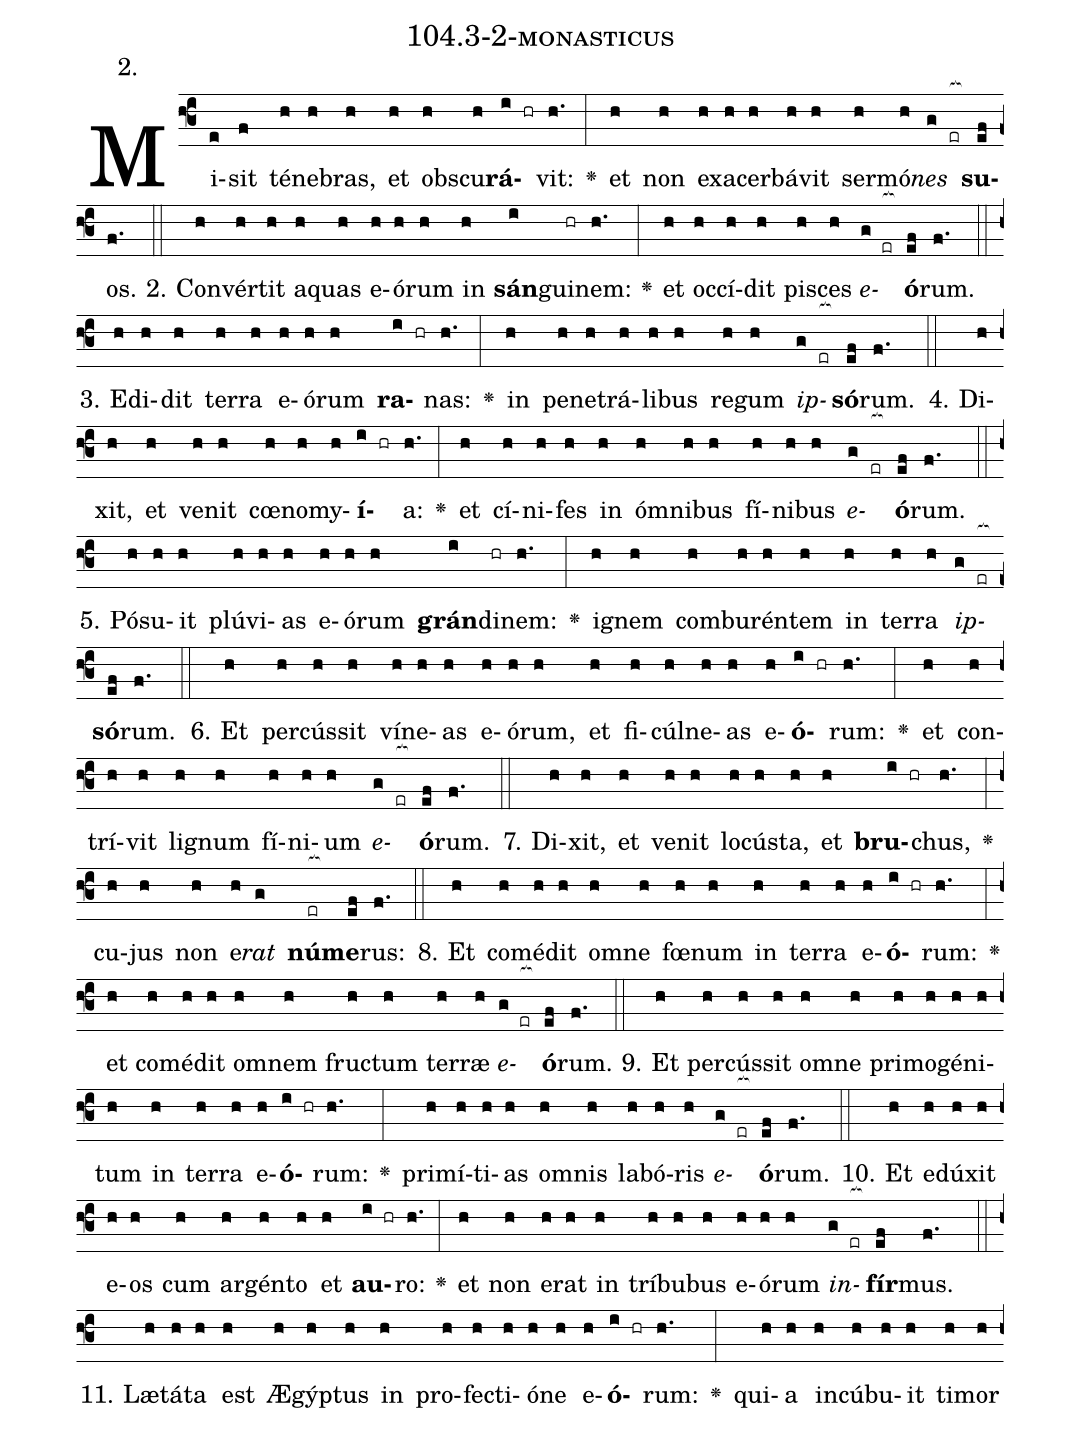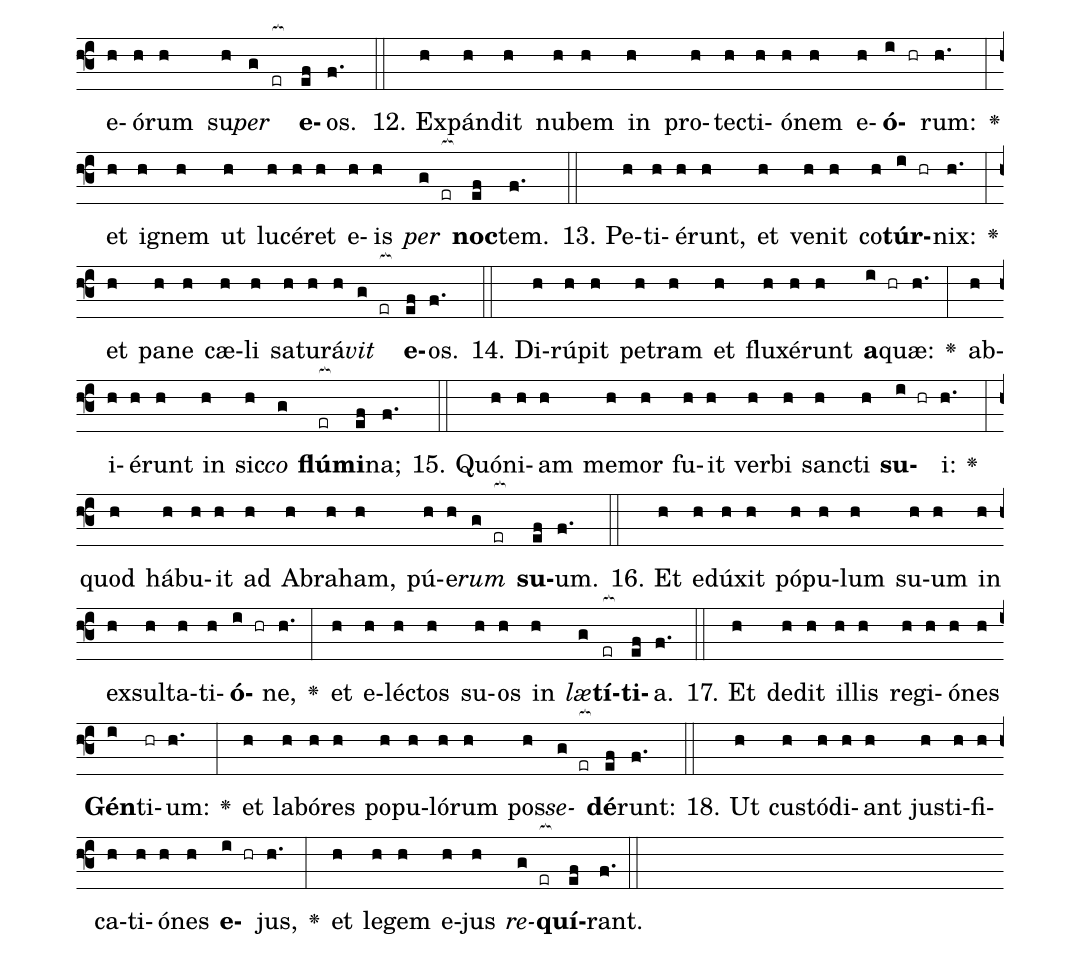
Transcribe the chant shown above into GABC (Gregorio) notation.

name: 104.3-2-monasticus;
annotation: 2.;
%%
(f3)Mi(e)sit(f) té(h)ne(h)bras,(h) et(h) obs(h)cu(h)<b>rá</b>(i hr)vit:(h.) <v>\greheightstar</v>(:) et(h) non(h) ex(h)a(h)cer(h)bá(h)vit(h) ser(h)mó(h)<i>nes</i>(g er[ocb:1{]) <b>su</b>(ef[ocb:0}])os.(f.) (::)
2. Con(h)vér(h)tit(h) a(h)quas(h) e(h)ó(h)rum(h) in(h) <b>sán</b>(i)gui(hr)nem:(h.) <v>\greheightstar</v>(:) et(h) oc(h)cí(h)dit(h) pi(h)sces(h) <i>e</i>(g er[ocb:1{])<b>ó</b>(ef[ocb:0}])rum.(f.) (::)
3. E(h)di(h)dit(h) ter(h)ra(h) e(h)ó(h)rum(h) <b>ra</b>(i hr)nas:(h.) <v>\greheightstar</v>(:) in(h) pe(h)ne(h)trá(h)li(h)bus(h) re(h)gum(h) <i>ip</i>(g er[ocb:1{])<b>só</b>(ef[ocb:0}])rum.(f.) (::)
4. Di(h)xit,(h) et(h) ve(h)nit(h) cœ(h)no(h)my(h)<b>í</b>(i hr)a:(h.) <v>\greheightstar</v>(:) et(h) cí(h)ni(h)fes(h) in(h) óm(h)ni(h)bus(h) fí(h)ni(h)bus(h) <i>e</i>(g er[ocb:1{])<b>ó</b>(ef[ocb:0}])rum.(f.) (::)
5. Pó(h)su(h)it(h) plú(h)vi(h)as(h) e(h)ó(h)rum(h) <b>grán</b>(i)di(hr)nem:(h.) <v>\greheightstar</v>(:) i(h)gnem(h) com(h)bu(h)rén(h)tem(h) in(h) ter(h)ra(h) <i>ip</i>(g er[ocb:1{])<b>só</b>(ef[ocb:0}])rum.(f.) (::)
6. Et(h) per(h)cús(h)sit(h) ví(h)ne(h)as(h) e(h)ó(h)rum,(h) et(h) fi(h)cúl(h)ne(h)as(h) e(h)<b>ó</b>(i hr)rum:(h.) <v>\greheightstar</v>(:) et(h) con(h)trí(h)vit(h) li(h)gnum(h) fí(h)ni(h)um(h) <i>e</i>(g er[ocb:1{])<b>ó</b>(ef[ocb:0}])rum.(f.) (::)
7. Di(h)xit,(h) et(h) ve(h)nit(h) lo(h)cús(h)ta,(h) et(h) <b>bru</b>(i hr)chus,(h.) <v>\greheightstar</v>(:) cu(h)jus(h) non(h) e(h)<i>rat</i>(g) <b>nú</b>(er[ocb:1{])<b>me</b>(ef[ocb:0}])rus:(f.) (::)
8. Et(h) com(h)é(h)dit(h) om(h)ne(h) fœ(h)num(h) in(h) ter(h)ra(h) e(h)<b>ó</b>(i hr)rum:(h.) <v>\greheightstar</v>(:) et(h) com(h)é(h)dit(h) om(h)nem(h) fruc(h)tum(h) ter(h)ræ(h) <i>e</i>(g er[ocb:1{])<b>ó</b>(ef[ocb:0}])rum.(f.) (::)
9. Et(h) per(h)cús(h)sit(h) om(h)ne(h) pri(h)mo(h)gé(h)ni(h)tum(h) in(h) ter(h)ra(h) e(h)<b>ó</b>(i hr)rum:(h.) <v>\greheightstar</v>(:) pri(h)mí(h)ti(h)as(h) om(h)nis(h) la(h)bó(h)ris(h) <i>e</i>(g er[ocb:1{])<b>ó</b>(ef[ocb:0}])rum.(f.) (::)
10. Et(h) e(h)dú(h)xit(h) e(h)os(h) cum(h) ar(h)gén(h)to(h) et(h) <b>au</b>(i hr)ro:(h.) <v>\greheightstar</v>(:) et(h) non(h) e(h)rat(h) in(h) trí(h)bu(h)bus(h) e(h)ó(h)rum(h) <i>in</i>(g er[ocb:1{])<b>fír</b>(ef[ocb:0}])mus.(f.) (::)
11. Læ(h)tá(h)ta(h) est(h) Æ(h)gýp(h)tus(h) in(h) pro(h)fec(h)ti(h)ó(h)ne(h) e(h)<b>ó</b>(i hr)rum:(h.) <v>\greheightstar</v>(:) qui(h)a(h) in(h)cú(h)bu(h)it(h) ti(h)mor(h) e(h)ó(h)rum(h) su(h)<i>per</i>(g er[ocb:1{]) <b>e</b>(ef[ocb:0}])os.(f.) (::)
12. Ex(h)pán(h)dit(h) nu(h)bem(h) in(h) pro(h)tec(h)ti(h)ó(h)nem(h) e(h)<b>ó</b>(i hr)rum:(h.) <v>\greheightstar</v>(:) et(h) i(h)gnem(h) ut(h) lu(h)cé(h)ret(h) e(h)is(h) <i>per</i>(g er[ocb:1{]) <b>noc</b>(ef[ocb:0}])tem.(f.) (::)
13. Pe(h)ti(h)é(h)runt,(h) et(h) ve(h)nit(h) co(h)<b>túr</b>(i hr)nix:(h.) <v>\greheightstar</v>(:) et(h) pa(h)ne(h) cæ(h)li(h) sa(h)tu(h)rá(h)<i>vit</i>(g er[ocb:1{]) <b>e</b>(ef[ocb:0}])os.(f.) (::)
14. Di(h)rú(h)pit(h) pe(h)tram(h) et(h) flu(h)xé(h)runt(h) <b>a</b>(i hr)quæ:(h.) <v>\greheightstar</v>(:) ab(h)i(h)é(h)runt(h) in(h) sic(h)<i>co</i>(g) <b>flú</b>(er[ocb:1{])<b>mi</b>(ef[ocb:0}])na;(f.) (::)
15. Quón(h)i(h)am(h) me(h)mor(h) fu(h)it(h) ver(h)bi(h) sanc(h)ti(h) <b>su</b>(i hr)i:(h.) <v>\greheightstar</v>(:) quod(h) há(h)bu(h)it(h) ad(h) A(h)bra(h)ham,(h) pú(h)e(h)<i>rum</i>(g er[ocb:1{]) <b>su</b>(ef[ocb:0}])um.(f.) (::)
16. Et(h) e(h)dú(h)xit(h) pó(h)pu(h)lum(h) su(h)um(h) in(h) ex(h)sul(h)ta(h)ti(h)<b>ó</b>(i hr)ne,(h.) <v>\greheightstar</v>(:) et(h) e(h)léc(h)tos(h) su(h)os(h) in(h) <i>læ</i>(g)<b>tí</b>(er[ocb:1{])<b>ti</b>(ef[ocb:0}])a.(f.) (::)
17. Et(h) de(h)dit(h) il(h)lis(h) re(h)gi(h)ó(h)nes(h) <b>Gén</b>(i)ti(hr)um:(h.) <v>\greheightstar</v>(:) et(h) la(h)bó(h)res(h) po(h)pu(h)ló(h)rum(h) pos(h)<i>se</i>(g er[ocb:1{])<b>dé</b>(ef[ocb:0}])runt:(f.) (::)
18. Ut(h) cus(h)tó(h)di(h)ant(h) jus(h)ti(h)fi(h)ca(h)ti(h)ó(h)nes(h) <b>e</b>(i hr)jus,(h.) <v>\greheightstar</v>(:) et(h) le(h)gem(h) e(h)jus(h) <i>re</i>(g er[ocb:1{])<b>quí</b>(ef[ocb:0}])rant.(f.) (::)
